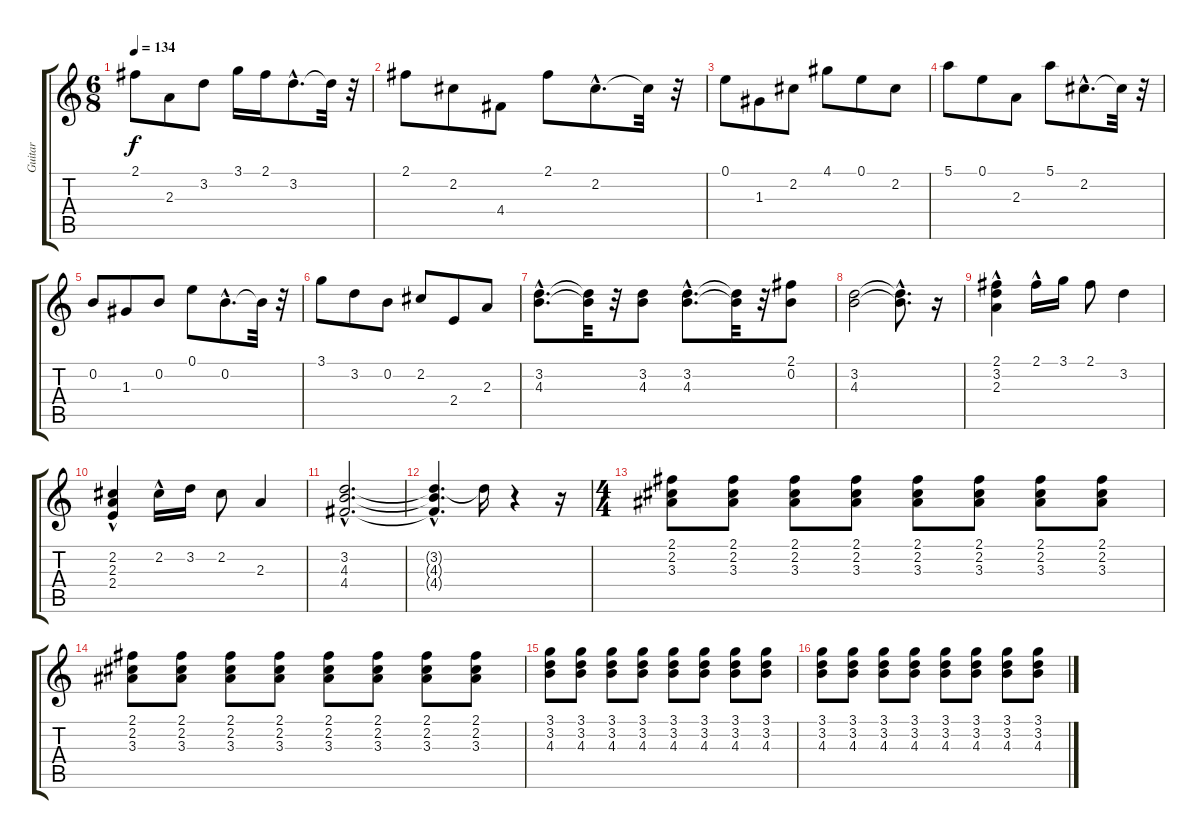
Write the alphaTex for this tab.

\track ("Guitar" "Guitar") {instrument acousticguitarsteel}
\staff {score tabs}
\tuning (E4 B3 G3 D3 A2 E2) {hide}
\ts (6 8)
\tempo 134
\clef g2
\ks c
2.1.8{dy f} 2.3.8 3.2.8 3.1.16 2.1.16 3.2{hac}.8{d} 3.2{t}.32 r.32 |
2.1.8 2.2.8 4.4.8 2.1.8 2.2{hac}.8{d} 2.2{t}.32 r.32 |
0.1.8 1.3.8 2.2.8 4.1.8 0.1.8 2.2.8 |
5.1.8 0.1.8 2.3.8 5.1.8 2.2{hac}.8{d} 2.2{t}.32 r.32 |
0.2.8 1.3.8 0.2.8 0.1.8 0.2{hac}.8{d} 0.2{t}.32 r.32 |
3.1.8 3.2.8 0.2.8 2.2.8 2.4.8 2.3.8 |
(3.2{hac} 4.3{hac}).8{d} (3.2{t} 4.3{t}).32 r.32 (3.2 4.3).8 (3.2{hac} 4.3{hac}).8{d} (3.2{t} 4.3{t}).32 r.32 (2.1 0.2).8 |
(3.2 4.3).2 (3.2{hac t} 4.3{hac t}).8{d} r.16 |
(2.1 3.2 2.3{hac}).4 2.1{hac}.16 3.1.16 2.1.8 3.2.4 |
(2.2 2.3{hac} 2.4{hac}).4 2.2{hac}.16 3.2.16 2.2.8 2.3.4 |
(3.2{hac} 4.3{hac} 4.4{hac}).2{d} |
(3.2{hac t} 4.3{hac t} 4.4{hac t}).4{d} 3.2{t}.16 r.4 r.16 |
\ts (4 4)
(2.1 2.2 3.3).8{instrument overdrivenguitar} (2.1 2.2 3.3).8 (2.1 2.2 3.3).8 (2.1 2.2 3.3).8 (2.1 2.2 3.3).8 (2.1 2.2 3.3).8 (2.1 2.2 3.3).8 (2.1 2.2 3.3).8 |
(2.1 2.2 3.3).8 (2.1 2.2 3.3).8 (2.1 2.2 3.3).8 (2.1 2.2 3.3).8 (2.1 2.2 3.3).8 (2.1 2.2 3.3).8 (2.1 2.2 3.3).8 (2.1 2.2 3.3).8 |
(3.1 3.2 4.3).8 (3.1 3.2 4.3).8 (3.1 3.2 4.3).8 (3.1 3.2 4.3).8 (3.1 3.2 4.3).8 (3.1 3.2 4.3).8 (3.1 3.2 4.3).8 (3.1 3.2 4.3).8 |
(3.1 3.2 4.3).8 (3.1 3.2 4.3).8 (3.1 3.2 4.3).8 (3.1 3.2 4.3).8 (3.1 3.2 4.3).8 (3.1 3.2 4.3).8 (3.1 3.2 4.3).8 (3.1 3.2 4.3).8
